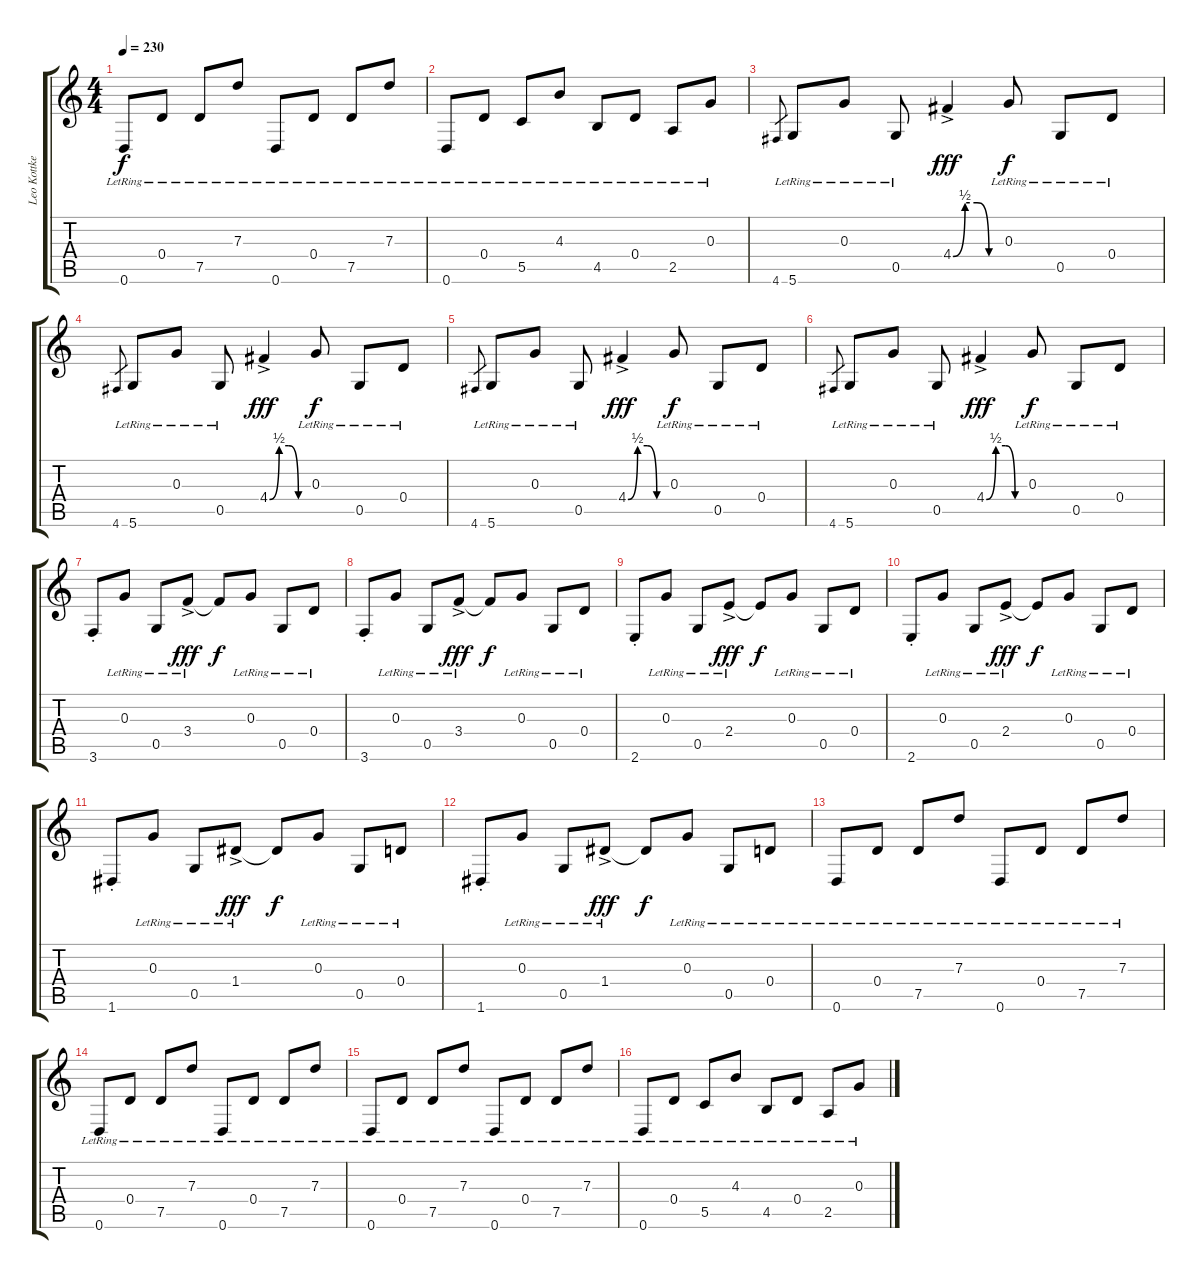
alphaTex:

\track ("Leo Kottke" "Leo Kottke") {instrument acousticguitarsteel}
\staff {score tabs}
\tuning (D4 B3 G3 D3 G2 D2) {hide}
\ts (4 4)
\tempo 230
\clef g2
\ks c
0.6{lr}.8{dy f} 0.4{lr}.8 7.5{lr}.8 7.3{lr}.8 0.6{lr}.8 0.4{lr}.8 7.5{lr}.8 7.3{lr}.8 |
0.6{lr}.8 0.4{lr}.8 5.5{lr}.8 4.3{lr}.8 4.5{lr}.8 0.4{lr}.8 2.5{lr}.8 0.3{lr}.8 |
4.6.8{gr} 5.6{lr}.8 0.3{lr}.8 0.5{lr}.8 4.4{be (custom 0 0 15 2 30 2 45 0 60 0) ac}.4{dy fff} 0.3{lr}.8{dy f} 0.5{lr}.8 0.4{lr}.8 |
4.6.8{gr} 5.6{lr}.8 0.3{lr}.8 0.5{lr}.8 4.4{be (custom 0 0 15 2 30 2 45 0 60 0) ac}.4{dy fff} 0.3{lr}.8{dy f} 0.5{lr}.8 0.4{lr}.8 |
4.6.8{gr} 5.6{lr}.8 0.3{lr}.8 0.5{lr}.8 4.4{be (custom 0 0 15 2 30 2 45 0 60 0) ac}.4{dy fff} 0.3{lr}.8{dy f} 0.5{lr}.8 0.4{lr}.8 |
4.6.8{gr} 5.6{lr}.8 0.3{lr}.8 0.5{lr}.8 4.4{be (custom 0 0 15 2 30 2 45 0 60 0) ac}.4{dy fff} 0.3{lr}.8{dy f} 0.5{lr}.8 0.4{lr}.8 |
3.6{st}.8 0.3{lr}.8 0.5{lr}.8 3.4{ac lr}.8{dy fff} 3.4{t}.8{dy f} 0.3{lr}.8 0.5{lr}.8 0.4{lr}.8 |
3.6{st}.8 0.3{lr}.8 0.5{lr}.8 3.4{ac lr}.8{dy fff} 3.4{t}.8{dy f} 0.3{lr}.8 0.5{lr}.8 0.4{lr}.8 |
2.6{st}.8 0.3{lr}.8 0.5{lr}.8 2.4{ac lr}.8{dy fff} 2.4{t}.8{dy f} 0.3{lr}.8 0.5{lr}.8 0.4{lr}.8 |
2.6{st}.8 0.3{lr}.8 0.5{lr}.8 2.4{ac lr}.8{dy fff} 2.4{t}.8{dy f} 0.3{lr}.8 0.5{lr}.8 0.4{lr}.8 |
1.6{st}.8 0.3{lr}.8 0.5{lr}.8 1.4{ac lr}.8{dy fff} 1.4{t}.8{dy f} 0.3{lr}.8 0.5{lr}.8 0.4{lr}.8 |
1.6{st}.8 0.3{lr}.8 0.5{lr}.8 1.4{ac lr}.8{dy fff} 1.4{t}.8{dy f} 0.3{lr}.8 0.5{lr}.8 0.4{lr}.8 |
0.6{lr}.8 0.4{lr}.8 7.5{lr}.8 7.3{lr}.8 0.6{lr}.8 0.4{lr}.8 7.5{lr}.8 7.3{lr}.8 |
0.6{lr}.8 0.4{lr}.8 7.5{lr}.8 7.3{lr}.8 0.6{lr}.8 0.4{lr}.8 7.5{lr}.8 7.3{lr}.8 |
0.6{lr}.8 0.4{lr}.8 7.5{lr}.8 7.3{lr}.8 0.6{lr}.8 0.4{lr}.8 7.5{lr}.8 7.3{lr}.8 |
0.6{lr}.8 0.4{lr}.8 5.5{lr}.8 4.3{lr}.8 4.5{lr}.8 0.4{lr}.8 2.5{lr}.8 0.3{lr}.8
